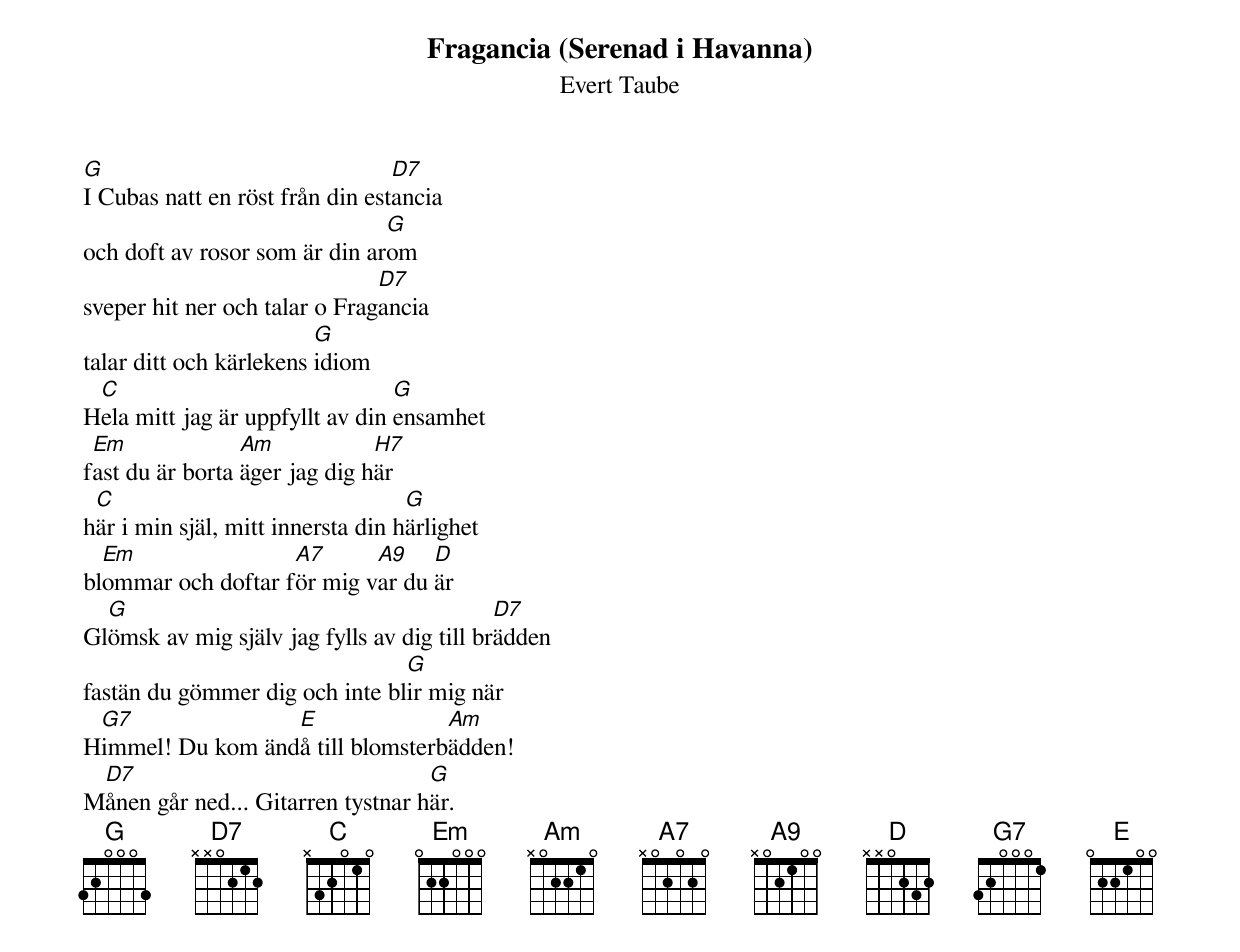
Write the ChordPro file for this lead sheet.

{t:Fragancia (Serenad i Havanna)}
{st:Evert Taube}
[G]I Cubas natt en röst från din est[D7]ancia
och doft av rosor som är din ar[G]om
sveper hit ner och talar o Frag[D7]ancia
talar ditt och kärlekens [G]idiom
H[C]ela mitt jag är uppfyllt av din [G]ensamhet
f[Em]ast du är borta [Am]äger jag dig h[H7]är
h[C]är i min själ, mitt innersta din h[G]ärlighet
bl[Em]ommar och doftar f[A7]ör mig v[A9]ar du [D]är
Gl[G]ömsk av mig själv jag fylls av dig till br[D7]ädden
fastän du gömmer dig och inte bl[G]ir mig när
H[G7]immel! Du kom änd[E]å till blomsterb[Am]ädden!
M[D7]ånen går ned... Gitarren tystnar h[G]är.
